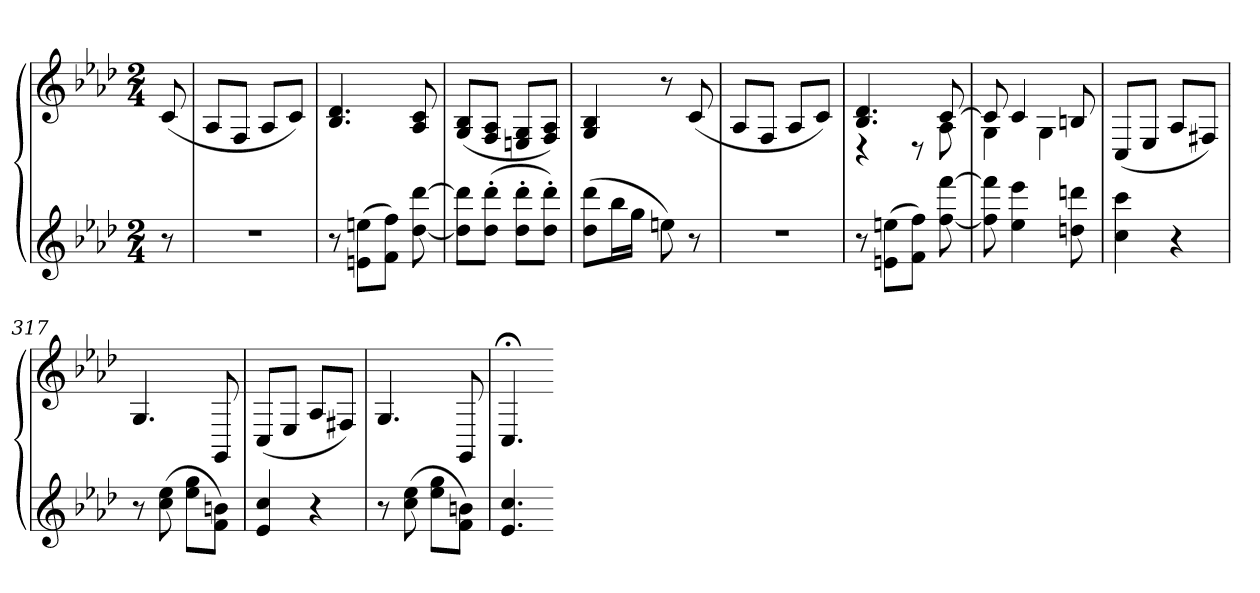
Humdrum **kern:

**kern	**kern
*part1	*part1
*staff2	*staff1
*clefG2	*clefG2
*k[b-e-a-d-]	*k[b-e-a-d-]
*f:	*f:
*M2/4	*M2/4
=	=
8r	(8c
=309	=309
2r	8A-L
.	8FJ
.	8A-L
.	8cJ)
=310	=310
8r	4.B- 4.d-
(8en 8eenL	.
8f 8ffJ)	.
[8dd- [8ddd-	8A- 8c
=311	=311
8dd-] 8ddd-]L	(8G 8B-L
(8dd-' 8ddd-'J	8F 8A-J
8dd-' 8ddd-'L	8En 8GL
8dd-' 8ddd-'J)	8F 8A-J)
=312	=312
(8dd- 8ddd-L	4G 4B-
16bb-L	.
16ggJJ	.
8een)	8r
8r	(8c
=313	=313
2r	8A-L
.	8FJ
.	8A-L
.	8cJ)
=314	=314
*	*^
8r	4.B- 4.d-	4r
(8en 8eenL	.	.
8f 8ffJ)	.	8r
[8ff [8fff	[8c	8A-
=315	=315	=315
8ff] 8fff]	8c]	4G
4ee- 4eee-	4c	.
.	.	4G
8ddn 8dddn	8Bn	.
*	*v	*v
=316	=316
4cc 4ccc	(8CL
.	8E-J
4r	8A-L
.	8F#XJ)
=317	=317
8r	4.G
(8cc 8ee-	.
8ee- 8ggL	.
8f 8bnJ)	8GG
=318	=318
4e- 4cc	(8CL
.	8E-J
4r	8A-L
.	8F#XJ)
=319	=319
8r	4.G
(8cc 8ee-	.
8ee- 8ggL	.
8f 8bnJ)	8GG
=320	=320
4.e- 4.cc	4.C;<
=-	=-
*-	*-
